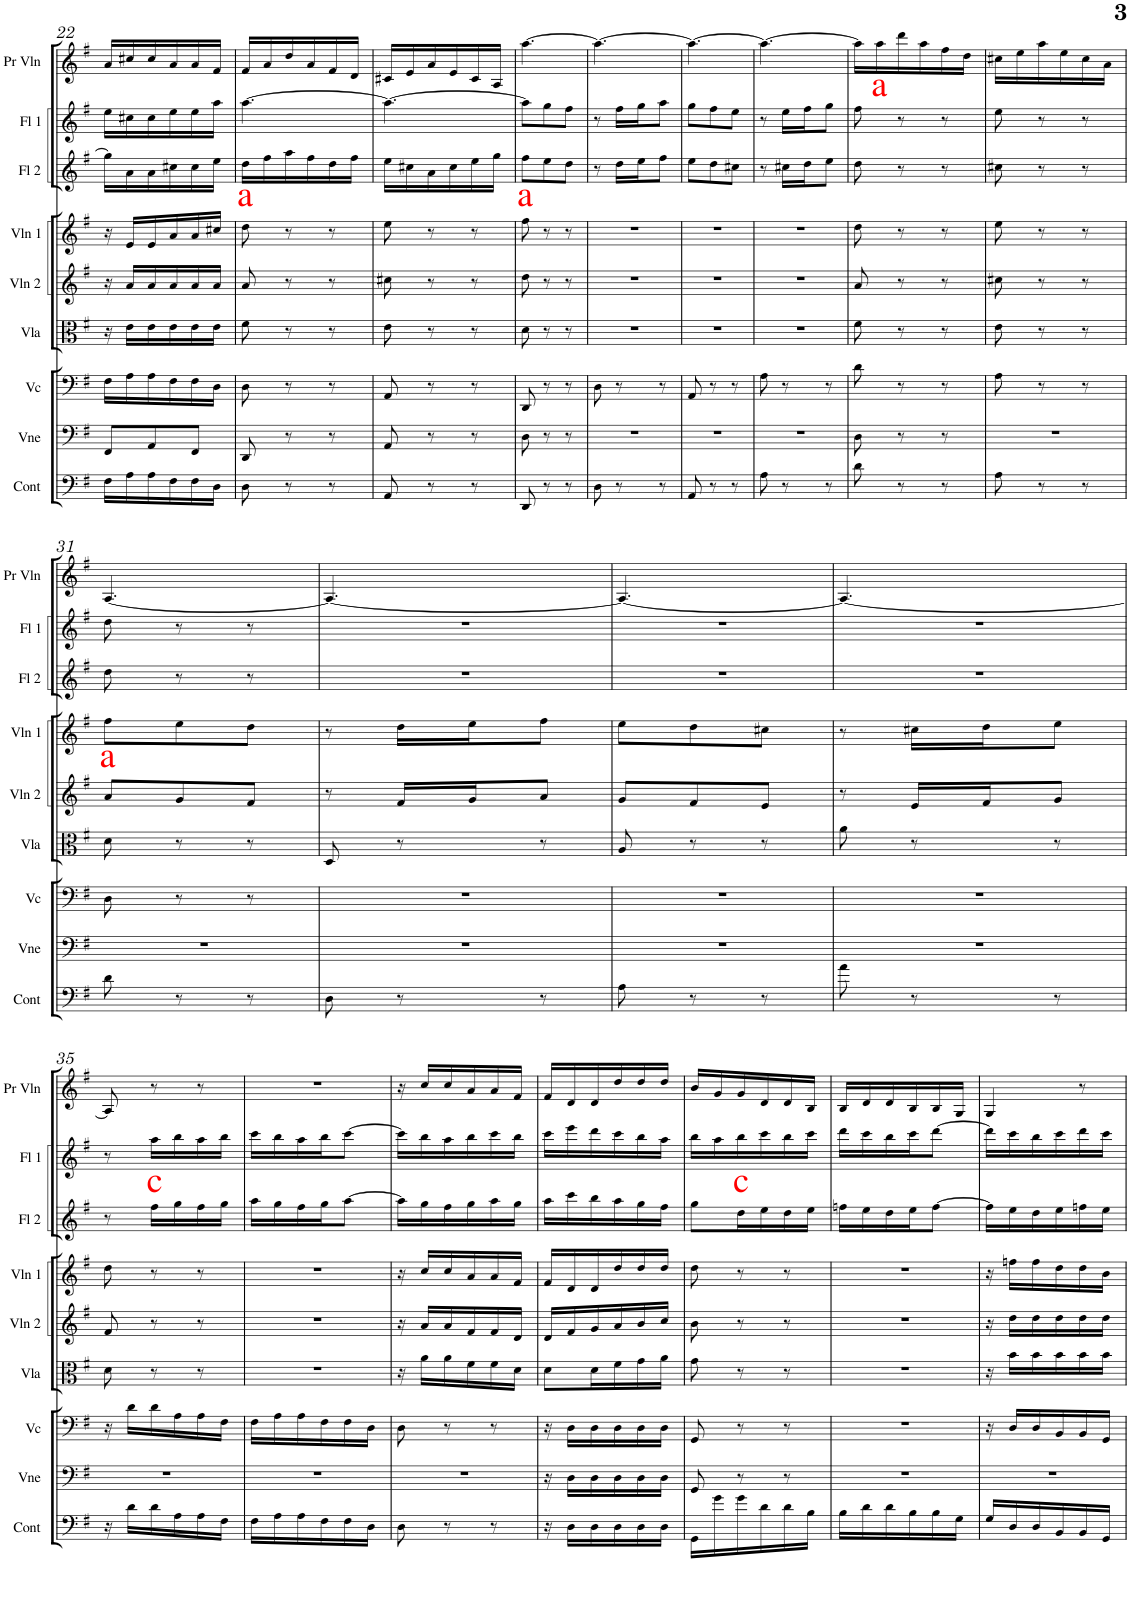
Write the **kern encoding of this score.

**kern	**kern	**kern	**kern	**kern	**kern	**text	**kern	**text	**kern	**text	**kern	**text
*part9	*part8	*part7	*part6	*part5	*part4	*part4	*part3	*part3	*part2	*part2	*part1	*part1
*staff9	*staff8	*staff7	*staff6	*staff5	*staff4	*staff4	*staff3	*staff3	*staff2	*staff2	*staff1	*staff1
*I"Continuo	*I"Violone	*I"Violoncello	*I"Viola	*I"Violin 2	*I"Violin 1	*	*I"Flute 2	*	*I"Flute 1	*	*I"Principal Violin	*
*I'Cont	*I'Vne	*I'Vc	*I'Vla	*I'Vln 2	*I'Vln 1	*	*I'Fl 2	*	*I'Fl 1	*	*I'Pr Vln	*
!!LO:PB:g=z
*clefF4	*clefF4	*clefF4	*clefC3	*clefG2	*clefG2	*	*clefG2	*	*clefG2	*	*clefG2	*
*	*Trd7c12	*	*	*	*	*	*	*	*	*	*	*
*k[f#]	*k[f#]	*k[f#]	*k[f#]	*k[f#]	*k[f#]	*	*k[f#]	*	*k[f#]	*	*k[f#]	*
*M3/8	*M3/8	*M3/8	*M3/8	*M3/8	*M3/8	*	*M3/8	*	*M3/8	*	*M3/8	*
=22	=22	=22	=22	=22	=22	=22	=22	=22	=22	=22	=22	=22
16F#\LL	8FF#/L	16F#\LL	16r	16r	16r	.	16gg\LL]	.	16ee\LL	.	16a/LL	.
16A\	.	16A\	16e\LL	16a/LL	16e/LL	.	16a\	.	16cc#X\	.	16cc#X/	.
16A\	8AA/	16A\	16e\	16a/	16e/	.	16a\	.	16cc#\	.	16cc#/	.
16F#\	.	16F#\	16e\	16a/	16a/	.	16cc#X\	.	16ee\	.	16a/	.
16F#\	8FF#/J	16F#\	16e\	16a/	16a/	.	16cc#\	.	16ee\	.	16a/	.
16D\JJ	.	16D\JJ	16e\JJ	16a/JJ	16cc#X/JJ	.	16ee\JJ	.	16aa\JJ	.	16f#/JJ	.
=23	=23	=23	=23	=23	=23	=23	=23	=23	=23	=23	=23	=23
!	!	!	!	!	!	!	!	!LO:LY:b:color=#FF0000	!	!	!	!
8D\	8DD/	8D\	8f#\	8a/	8dd\	.	16dd\LL	a	[4.aa\	.	16f#/LL	.
.	.	.	.	.	.	.	16ff#\	.	.	.	16a/	.
8r	8r	8r	8r	8r	8r	.	16aa\	.	.	.	16dd/	.
.	.	.	.	.	.	.	16ff#\	.	.	.	16a/	.
8r	8r	8r	8r	8r	8r	.	16dd\	.	.	.	16f#/	.
.	.	.	.	.	.	.	16ff#\JJ	.	.	.	16d/JJ	.
=24	=24	=24	=24	=24	=24	=24	=24	=24	=24	=24	=24	=24
8AA/	8AA/	8AA/	8e\	8cc#X\	8ee\	.	16ee\LL	.	4.aa\_	.	16c#X/LL	.
.	.	.	.	.	.	.	16cc#X\	.	.	.	16e/	.
8r	8r	8r	8r	8r	8r	.	16a\	.	.	.	16a/	.
.	.	.	.	.	.	.	16cc#\	.	.	.	16e/	.
8r	8r	8r	8r	8r	8r	.	16ee\	.	.	.	16c#/	.
.	.	.	.	.	.	.	16gg\JJ	.	.	.	16A/JJ	.
=25	=25	=25	=25	=25	=25	=25	=25	=25	=25	=25	=25	=25
!	!	!	!	!	!	!	!	!LO:LY:b:color=#FF0000	!	!	!	!
8DD/	8D\	8DD/	8d\	8dd\	8ff#\	.	8ff#\L	a	8aa\L]	.	[4.aa\	.
8r	8r	8r	8r	8r	8r	.	8ee\	.	8gg\	.	.	.
8r	8r	8r	8r	8r	8r	.	8dd\J	.	8ff#\J	.	.	.
=26	=26	=26	=26	=26	=26	=26	=26	=26	=26	=26	=26	=26
8D\	4.r	8D\	4.r	4.r	4.r	.	8r	.	8r	.	4.aa\_	.
8r	.	8r	.	.	.	.	16dd\LL	.	16ff#\LL	.	.	.
.	.	.	.	.	.	.	16ee\J	.	16gg\J	.	.	.
8r	.	8r	.	.	.	.	8ff#\J	.	8aa\J	.	.	.
=27	=27	=27	=27	=27	=27	=27	=27	=27	=27	=27	=27	=27
8AA/	4.r	8AA/	4.r	4.r	4.r	.	8ee\L	.	8gg\L	.	4.aa\_	.
8r	.	8r	.	.	.	.	8dd\	.	8ff#\	.	.	.
8r	.	8r	.	.	.	.	8cc#X\J	.	8ee\J	.	.	.
=28	=28	=28	=28	=28	=28	=28	=28	=28	=28	=28	=28	=28
8A\	4.r	8A\	4.r	4.r	4.r	.	8r	.	8r	.	4.aa\_	.
8r	.	8r	.	.	.	.	16cc#X\LL	.	16ee\LL	.	.	.
.	.	.	.	.	.	.	16dd\J	.	16ff#\J	.	.	.
8r	.	8r	.	.	.	.	8ee\J	.	8gg\J	.	.	.
=29	=29	=29	=29	=29	=29	=29	=29	=29	=29	=29	=29	=29
8d\	8D\	8d\	8f#\	8a/	8dd\	.	8dd\	.	8ff#\	.	16aa\LL]	.
!	!	!	!	!	!	!	!	!	!	!	!	!LO:LY:b:color=#FF0000
.	.	.	.	.	.	.	.	.	.	.	16aa\	a
8r	8r	8r	8r	8r	8r	.	8r	.	8r	.	16ddd\	.
.	.	.	.	.	.	.	.	.	.	.	16aa\	.
8r	8r	8r	8r	8r	8r	.	8r	.	8r	.	16ff#\	.
.	.	.	.	.	.	.	.	.	.	.	16dd\JJ	.
=30	=30	=30	=30	=30	=30	=30	=30	=30	=30	=30	=30	=30
8A\	4.r	8A\	8e\	8cc#X\	8ee\	.	8cc#X\	.	8ee\	.	16cc#X\LL	.
.	.	.	.	.	.	.	.	.	.	.	16ee\	.
8r	.	8r	8r	8r	8r	.	8r	.	8r	.	16aa\	.
.	.	.	.	.	.	.	.	.	.	.	16ee\	.
8r	.	8r	8r	8r	8r	.	8r	.	8r	.	16cc#\	.
.	.	.	.	.	.	.	.	.	.	.	16a\JJ	.
!!LO:LB:g=z
=31	=31	=31	=31	=31	=31	=31	=31	=31	=31	=31	=31	=31
!	!	!	!	!	!	!LO:LY:b:color=#FF0000	!	!	!	!	!	!
8d\	4.r	8D\	8d\	8a/L	8ff#\L	a	8dd\	.	8dd\	.	[4.A/	.
8r	.	8r	8r	8g/	8ee\	.	8r	.	8r	.	.	.
8r	.	8r	8r	8f#/J	8dd\J	.	8r	.	8r	.	.	.
=32	=32	=32	=32	=32	=32	=32	=32	=32	=32	=32	=32	=32
8D\	4.r	4.r	8D/	8r	8r	.	4.r	.	4.r	.	4.A/_	.
8r	.	.	8r	16f#/LL	16dd\LL	.	.	.	.	.	.	.
.	.	.	.	16g/J	16ee\J	.	.	.	.	.	.	.
8r	.	.	8r	8a/J	8ff#\J	.	.	.	.	.	.	.
=33	=33	=33	=33	=33	=33	=33	=33	=33	=33	=33	=33	=33
8A\	4.r	4.r	8A/	8g/L	8ee\L	.	4.r	.	4.r	.	4.A/_	.
8r	.	.	8r	8f#/	8dd\	.	.	.	.	.	.	.
8r	.	.	8r	8e/J	8cc#X\J	.	.	.	.	.	.	.
=34	=34	=34	=34	=34	=34	=34	=34	=34	=34	=34	=34	=34
8a\	4.r	4.r	8a\	8r	8r	.	4.r	.	4.r	.	4.A/_	.
8r	.	.	8r	16e/LL	16cc#X\LL	.	.	.	.	.	.	.
.	.	.	.	16f#/J	16dd\J	.	.	.	.	.	.	.
8r	.	.	8r	8g/J	8ee\J	.	.	.	.	.	.	.
!!LO:LB:g=z
=35	=35	=35	=35	=35	=35	=35	=35	=35	=35	=35	=35	=35
16r	4.r	16r	8d\	8f#/	8dd\	.	8r	.	8r	.	8A/]	.
16d\LL	.	16d\LL	.	.	.	.	.	.	.	.	.	.
!	!	!	!	!	!	!	!	!	!	!LO:LY:b:color=#FF0000	!	!
16d\	.	16d\	8r	8r	8r	.	16ff#\LL	.	16aa\LL	c	8r	.
16A\	.	16A\	.	.	.	.	16gg\	.	16bb\	.	.	.
16A\	.	16A\	8r	8r	8r	.	16ff#\	.	16aa\	.	8r	.
16F#\JJ	.	16F#\JJ	.	.	.	.	16gg\JJ	.	16bb\JJ	.	.	.
=36	=36	=36	=36	=36	=36	=36	=36	=36	=36	=36	=36	=36
16F#\LL	4.r	16F#\LL	4.r	4.r	4.r	.	16aa\LL	.	16ccc\LL	.	4.r	.
16A\	.	16A\	.	.	.	.	16gg\	.	16bb\	.	.	.
16A\	.	16A\	.	.	.	.	16ff#\	.	16aa\	.	.	.
16F#\	.	16F#\	.	.	.	.	16gg\J	.	16bb\J	.	.	.
16F#\	.	16F#\	.	.	.	.	[8aa\J	.	[8ccc\J	.	.	.
16D\JJ	.	16D\JJ	.	.	.	.	.	.	.	.	.	.
=37	=37	=37	=37	=37	=37	=37	=37	=37	=37	=37	=37	=37
8D\	4.r	8D\	16r	16r	16r	.	16aa\LL]	.	16ccc\LL]	.	16r	.
.	.	.	16a\LL	16a/LL	16cc/LL	.	16gg\	.	16bb\	.	16cc/LL	.
8r	.	8r	16a\	16a/	16cc/	.	16ff#\	.	16aa\	.	16cc/	.
.	.	.	16f#\	16f#/	16a/	.	16gg\	.	16bb\	.	16a/	.
8r	.	8r	16f#\	16f#/	16a/	.	16aa\	.	16ccc\	.	16a/	.
.	.	.	16d\JJ	16d/JJ	16f#/JJ	.	16gg\JJ	.	16bb\JJ	.	16f#/JJ	.
=38	=38	=38	=38	=38	=38	=38	=38	=38	=38	=38	=38	=38
16r	16r	16r	8d\L	16d/LL	16f#/LL	.	16aa\LL	.	16ccc\LL	.	16f#/LL	.
16D\LL	16D\LL	16D\LL	.	16f#/	16d/	.	16ccc\	.	16eee\	.	16d/	.
16D\	16D\	16D\	16d\L	16g/	16d/	.	16bb\	.	16ddd\	.	16d/	.
16D\	16D\	16D\	16f#\	16a/	16dd/	.	16aa\	.	16ccc\	.	16dd/	.
16D\	16D\	16D\	16g\	16b/	16dd/	.	16gg\	.	16bb\	.	16dd/	.
16D\JJ	16D\JJ	16D\JJ	16a\JJ	16cc/JJ	16dd/JJ	.	16ff#\JJ	.	16aa\JJ	.	16dd/JJ	.
=39	=39	=39	=39	=39	=39	=39	=39	=39	=39	=39	=39	=39
16GG\LL	8GG/	8GG/	8g\	8b\	8dd\	.	8gg\L	.	16bb\LL	.	16b/LL	.
16g\	.	.	.	.	.	.	.	.	16aa\	.	16g/	.
!	!	!	!	!	!	!	!	!	!	!LO:LY:b:color=#FF0000	!	!
16g\	8r	8r	8r	8r	8r	.	16dd\L	.	16bb\	c	16g/	.
16d\	.	.	.	.	.	.	16ee\	.	16ccc\	.	16d/	.
16d\	8r	8r	8r	8r	8r	.	16dd\	.	16bb\	.	16d/	.
16B\JJ	.	.	.	.	.	.	16ee\JJ	.	16ccc\JJ	.	16B/JJ	.
=40	=40	=40	=40	=40	=40	=40	=40	=40	=40	=40	=40	=40
16B\LL	4.r	4.r	4.r	4.r	4.r	.	16ffn\LL	.	16ddd\LL	.	16B/LL	.
16d\	.	.	.	.	.	.	16ee\	.	16ccc\	.	16d/	.
16d\	.	.	.	.	.	.	16dd\	.	16bb\	.	16d/	.
16B\	.	.	.	.	.	.	16ee\J	.	16ccc\J	.	16B/	.
16B\	.	.	.	.	.	.	[8ff\J	.	[8ddd\J	.	16B/	.
16G\JJ	.	.	.	.	.	.	.	.	.	.	16G/JJ	.
=41	=41	=41	=41	=41	=41	=41	=41	=41	=41	=41	=41	=41
16G/LL	4.r	16r	16r	16r	16r	.	16ff\LL]	.	16ddd\LL]	.	4G/	.
16D/	.	16D/LL	16b\LL	16dd\LL	16ffn\LL	.	16ee\	.	16ccc\	.	.	.
16D/	.	16D/	16b\	16dd\	16ff\	.	16dd\	.	16bb\	.	.	.
16BB/	.	16BB/	16b\	16dd\	16dd\	.	16ee\	.	16ccc\	.	.	.
16BB/	.	16BB/	16b\	16dd\	16dd\	.	16ffn\	.	16ddd\	.	8r	.
16GG/JJ	.	16GG/JJ	16b\JJ	16dd\JJ	16b\JJ	.	16ee\JJ	.	16ccc\JJ	.	.	.
=	=	=	=	=	=	=	=	=	=	=	=	=
*-	*-	*-	*-	*-	*-	*-	*-	*-	*-	*-	*-	*-
